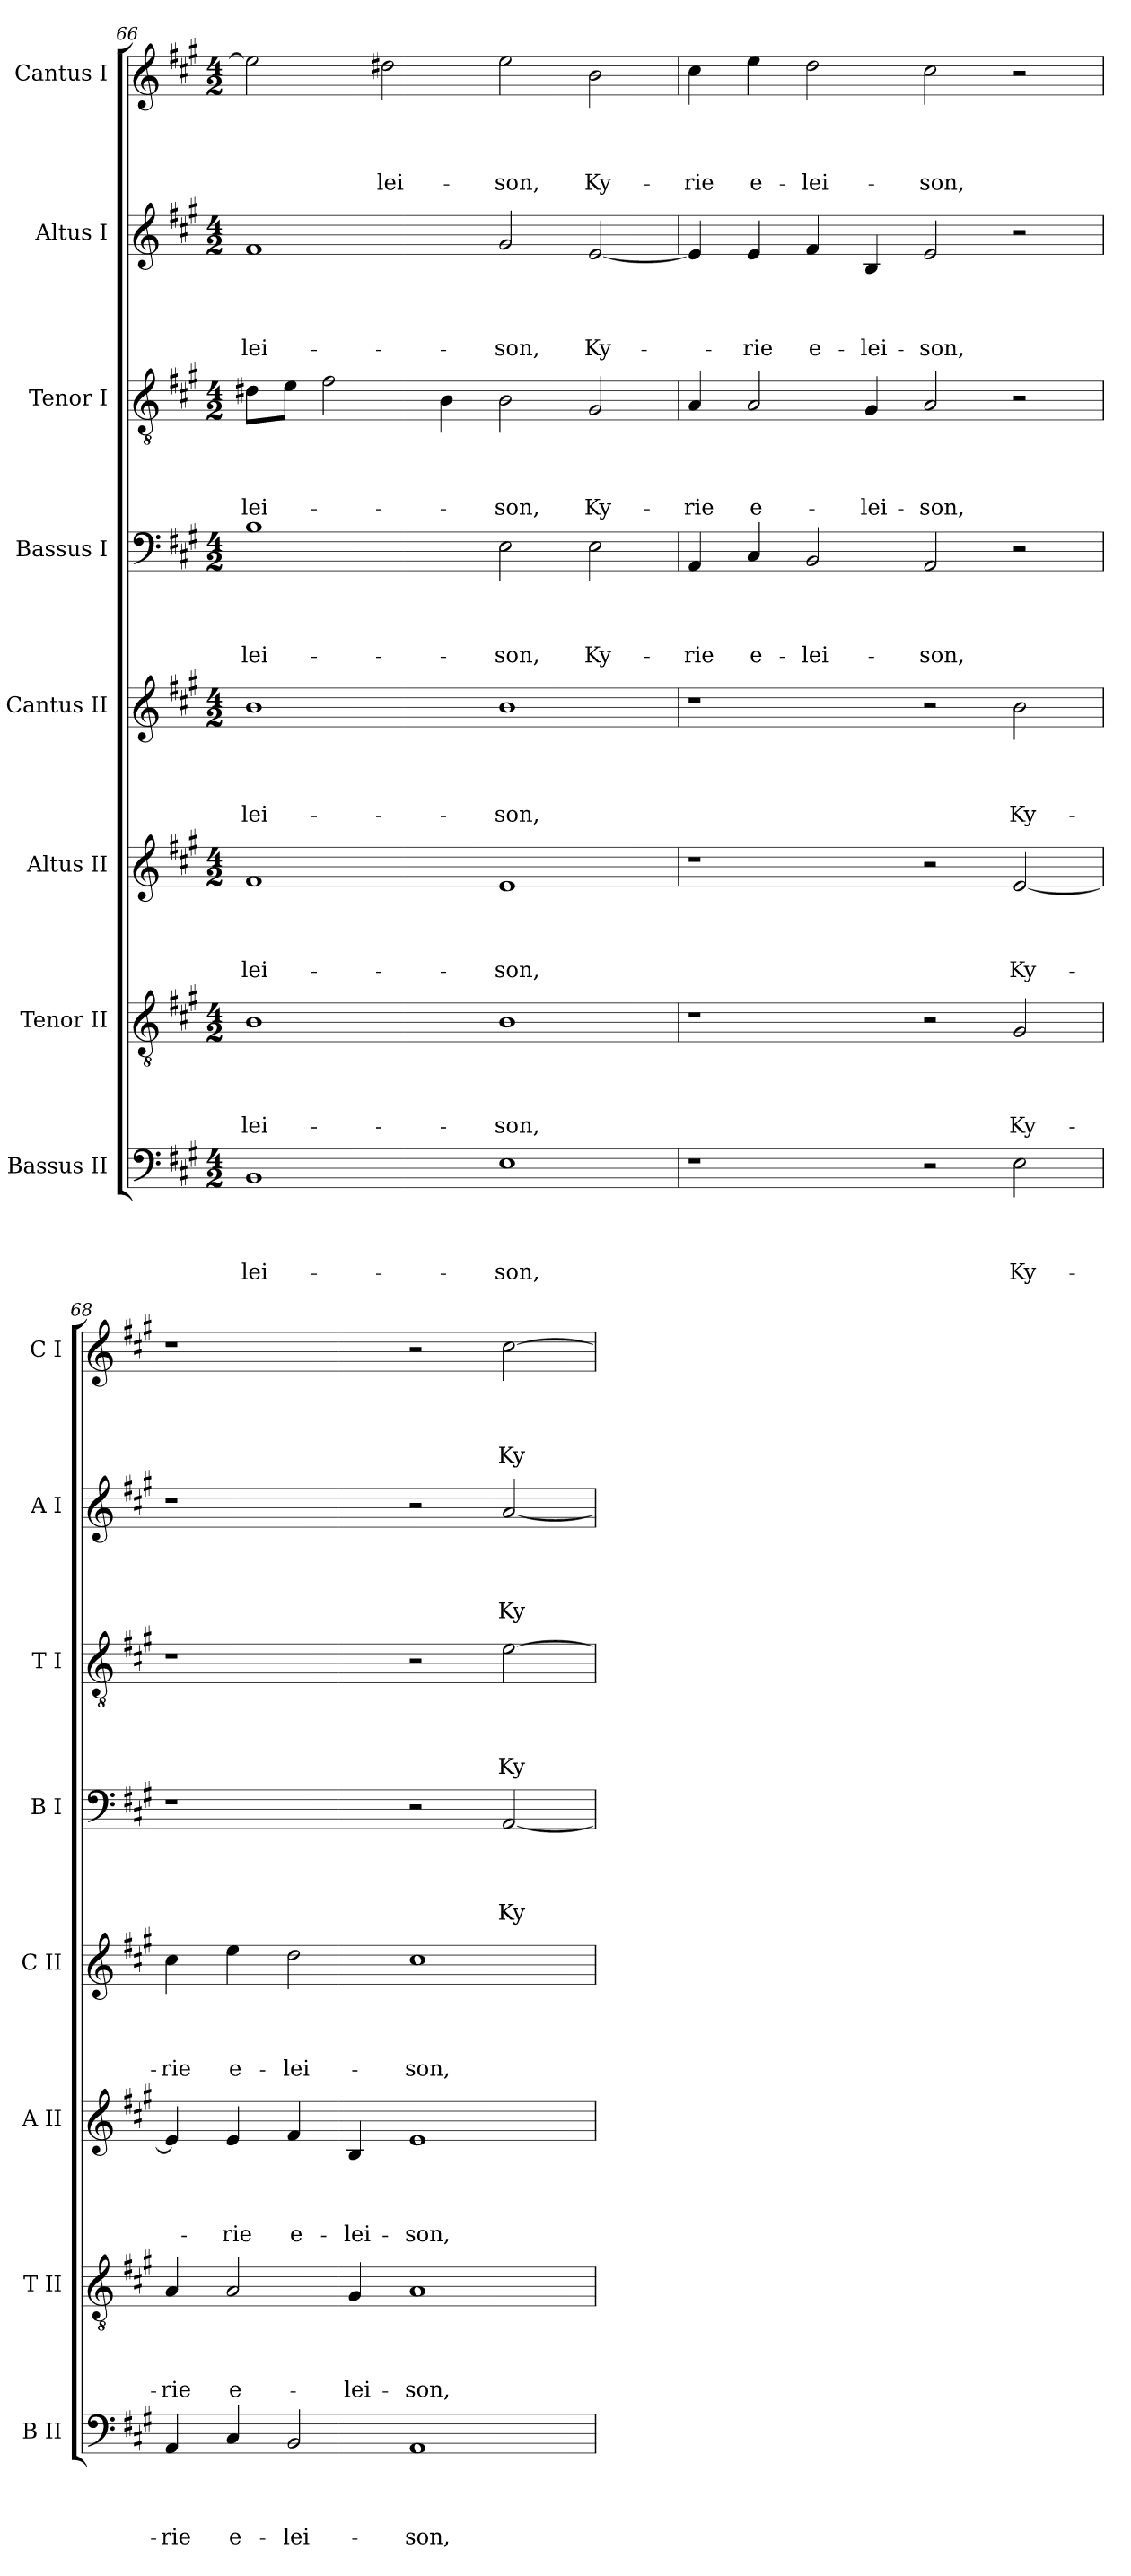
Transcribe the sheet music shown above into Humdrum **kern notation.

**kern	**text	**text	**text	**text	**kern	**text	**text	**text	**text	**kern	**text	**text	**text	**text	**kern	**text	**text	**text	**text	**kern	**text	**text	**text	**text	**kern	**text	**text	**text	**text	**kern	**text	**text	**text	**text	**kern	**text	**text	**text	**text
*part8	*part8	*part8	*part8	*part8	*part7	*part7	*part7	*part7	*part7	*part6	*part6	*part6	*part6	*part6	*part5	*part5	*part5	*part5	*part5	*part4	*part4	*part4	*part4	*part4	*part3	*part3	*part3	*part3	*part3	*part2	*part2	*part2	*part2	*part2	*part1	*part1	*part1	*part1	*part1
*staff8	*staff8	*staff8	*staff8	*staff8	*staff7	*staff7	*staff7	*staff7	*staff7	*staff6	*staff6	*staff6	*staff6	*staff6	*staff5	*staff5	*staff5	*staff5	*staff5	*staff4	*staff4	*staff4	*staff4	*staff4	*staff3	*staff3	*staff3	*staff3	*staff3	*staff2	*staff2	*staff2	*staff2	*staff2	*staff1	*staff1	*staff1	*staff1	*staff1
*I"Bassus II	*	*	*	*	*I"Tenor II	*	*	*	*	*I"Altus II	*	*	*	*	*I"Cantus II	*	*	*	*	*I"Bassus I	*	*	*	*	*I"Tenor I	*	*	*	*	*I"Altus I	*	*	*	*	*I"Cantus I	*	*	*	*
*I'B II	*	*	*	*	*I'T II	*	*	*	*	*I'A II	*	*	*	*	*I'C II	*	*	*	*	*I'B I	*	*	*	*	*I'T I	*	*	*	*	*I'A I	*	*	*	*	*I'C I	*	*	*	*
*clefF4	*	*	*	*	*clefGv2	*	*	*	*	*clefG2	*	*	*	*	*clefG2	*	*	*	*	*clefF4	*	*	*	*	*clefGv2	*	*	*	*	*clefG2	*	*	*	*	*clefG2	*	*	*	*
*k[f#c#g#]	*	*	*	*	*k[f#c#g#]	*	*	*	*	*k[f#c#g#]	*	*	*	*	*k[f#c#g#]	*	*	*	*	*k[f#c#g#]	*	*	*	*	*k[f#c#g#]	*	*	*	*	*k[f#c#g#]	*	*	*	*	*k[f#c#g#]	*	*	*	*
*A:	*	*	*	*	*A:	*	*	*	*	*A:	*	*	*	*	*A:	*	*	*	*	*A:	*	*	*	*	*A:	*	*	*	*	*A:	*	*	*	*	*A:	*	*	*	*
*M4/2	*	*	*	*	*M4/2	*	*	*	*	*M4/2	*	*	*	*	*M4/2	*	*	*	*	*M4/2	*	*	*	*	*M4/2	*	*	*	*	*M4/2	*	*	*	*	*M4/2	*	*	*	*
=66	=66	=66	=66	=66	=66	=66	=66	=66	=66	=66	=66	=66	=66	=66	=66	=66	=66	=66	=66	=66	=66	=66	=66	=66	=66	=66	=66	=66	=66	=66	=66	=66	=66	=66	=66	=66	=66	=66	=66
1BB	.	.	.	-lei-	1B	.	.	.	-lei-	1f#	.	.	.	-lei-	1b	.	.	.	-lei-	1B	.	.	.	-lei-	8d#X\L	.	.	.	-lei-	1f#	.	.	.	-lei-	2ee\]	.	.	.	.
.	.	.	.	.	.	.	.	.	.	.	.	.	.	.	.	.	.	.	.	.	.	.	.	.	8e\J	.	.	.	.	.	.	.	.	.	.	.	.	.	.
.	.	.	.	.	.	.	.	.	.	.	.	.	.	.	.	.	.	.	.	.	.	.	.	.	2f#\	.	.	.	.	.	.	.	.	.	.	.	.	.	.
.	.	.	.	.	.	.	.	.	.	.	.	.	.	.	.	.	.	.	.	.	.	.	.	.	.	.	.	.	.	.	.	.	.	.	2dd#X\	.	.	.	-lei-
.	.	.	.	.	.	.	.	.	.	.	.	.	.	.	.	.	.	.	.	.	.	.	.	.	4B\	.	.	.	.	.	.	.	.	.	.	.	.	.	.
1E	.	.	.	-son,	1B	.	.	.	-son,	1e	.	.	.	-son,	1b	.	.	.	-son,	2E\	.	.	.	-son,	2B\	.	.	.	-son,	2g#/	.	.	.	-son,	2ee\	.	.	.	-son,
.	.	.	.	.	.	.	.	.	.	.	.	.	.	.	.	.	.	.	.	2E\	.	.	.	Ky-	2G#/	.	.	.	Ky-	[2e/	.	.	.	Ky-	2b\	.	.	.	Ky-
=67	=67	=67	=67	=67	=67	=67	=67	=67	=67	=67	=67	=67	=67	=67	=67	=67	=67	=67	=67	=67	=67	=67	=67	=67	=67	=67	=67	=67	=67	=67	=67	=67	=67	=67	=67	=67	=67	=67	=67
1r	.	.	.	.	1r	.	.	.	.	1r	.	.	.	.	1r	.	.	.	.	4AA/	.	.	.	-rie	4A/	.	.	.	-rie	4e/]	.	.	.	.	4cc#\	.	.	.	-rie
.	.	.	.	.	.	.	.	.	.	.	.	.	.	.	.	.	.	.	.	4C#/	.	.	.	e-	2A/	.	.	.	e-	4e/	.	.	.	-rie	4ee\	.	.	.	e-
.	.	.	.	.	.	.	.	.	.	.	.	.	.	.	.	.	.	.	.	2BB/	.	.	.	-lei-	.	.	.	.	.	4f#/	.	.	.	e-	2dd\	.	.	.	-lei-
.	.	.	.	.	.	.	.	.	.	.	.	.	.	.	.	.	.	.	.	.	.	.	.	.	4G#/	.	.	.	-lei-	4B/	.	.	.	-lei-	.	.	.	.	.
2r	.	.	.	.	2r	.	.	.	.	2r	.	.	.	.	2r	.	.	.	.	2AA/	.	.	.	-son,	2A/	.	.	.	-son,	2e/	.	.	.	-son,	2cc#\	.	.	.	-son,
2E\	.	.	.	Ky-	2G#/	.	.	.	Ky-	[2e/	.	.	.	Ky-	2b\	.	.	.	Ky-	2r	.	.	.	.	2r	.	.	.	.	2r	.	.	.	.	2r	.	.	.	.
!!LO:LB:g=z
=68	=68	=68	=68	=68	=68	=68	=68	=68	=68	=68	=68	=68	=68	=68	=68	=68	=68	=68	=68	=68	=68	=68	=68	=68	=68	=68	=68	=68	=68	=68	=68	=68	=68	=68	=68	=68	=68	=68	=68
4AA/	.	.	.	-rie	4A/	.	.	.	-rie	4e/]	.	.	.	.	4cc#\	.	.	.	-rie	1r	.	.	.	.	1r	.	.	.	.	1r	.	.	.	.	1r	.	.	.	.
4C#/	.	.	.	e-	2A/	.	.	.	e-	4e/	.	.	.	-rie	4ee\	.	.	.	e-	.	.	.	.	.	.	.	.	.	.	.	.	.	.	.	.	.	.	.	.
2BB/	.	.	.	-lei-	.	.	.	.	.	4f#/	.	.	.	e-	2dd\	.	.	.	-lei-	.	.	.	.	.	.	.	.	.	.	.	.	.	.	.	.	.	.	.	.
.	.	.	.	.	4G#/	.	.	.	-lei-	4B/	.	.	.	-lei-	.	.	.	.	.	.	.	.	.	.	.	.	.	.	.	.	.	.	.	.	.	.	.	.	.
1AA	.	.	.	-son,	1A	.	.	.	-son,	1e	.	.	.	-son,	1cc#	.	.	.	-son,	2r	.	.	.	.	2r	.	.	.	.	2r	.	.	.	.	2r	.	.	.	.
.	.	.	.	.	.	.	.	.	.	.	.	.	.	.	.	.	.	.	.	[2AA/	.	.	.	Ky-	[2e\	.	.	.	Ky-	[2a/	.	.	.	Ky-	[2cc#\	.	.	.	Ky-
=	=	=	=	=	=	=	=	=	=	=	=	=	=	=	=	=	=	=	=	=	=	=	=	=	=	=	=	=	=	=	=	=	=	=	=	=	=	=	=
*-	*-	*-	*-	*-	*-	*-	*-	*-	*-	*-	*-	*-	*-	*-	*-	*-	*-	*-	*-	*-	*-	*-	*-	*-	*-	*-	*-	*-	*-	*-	*-	*-	*-	*-	*-	*-	*-	*-	*-
